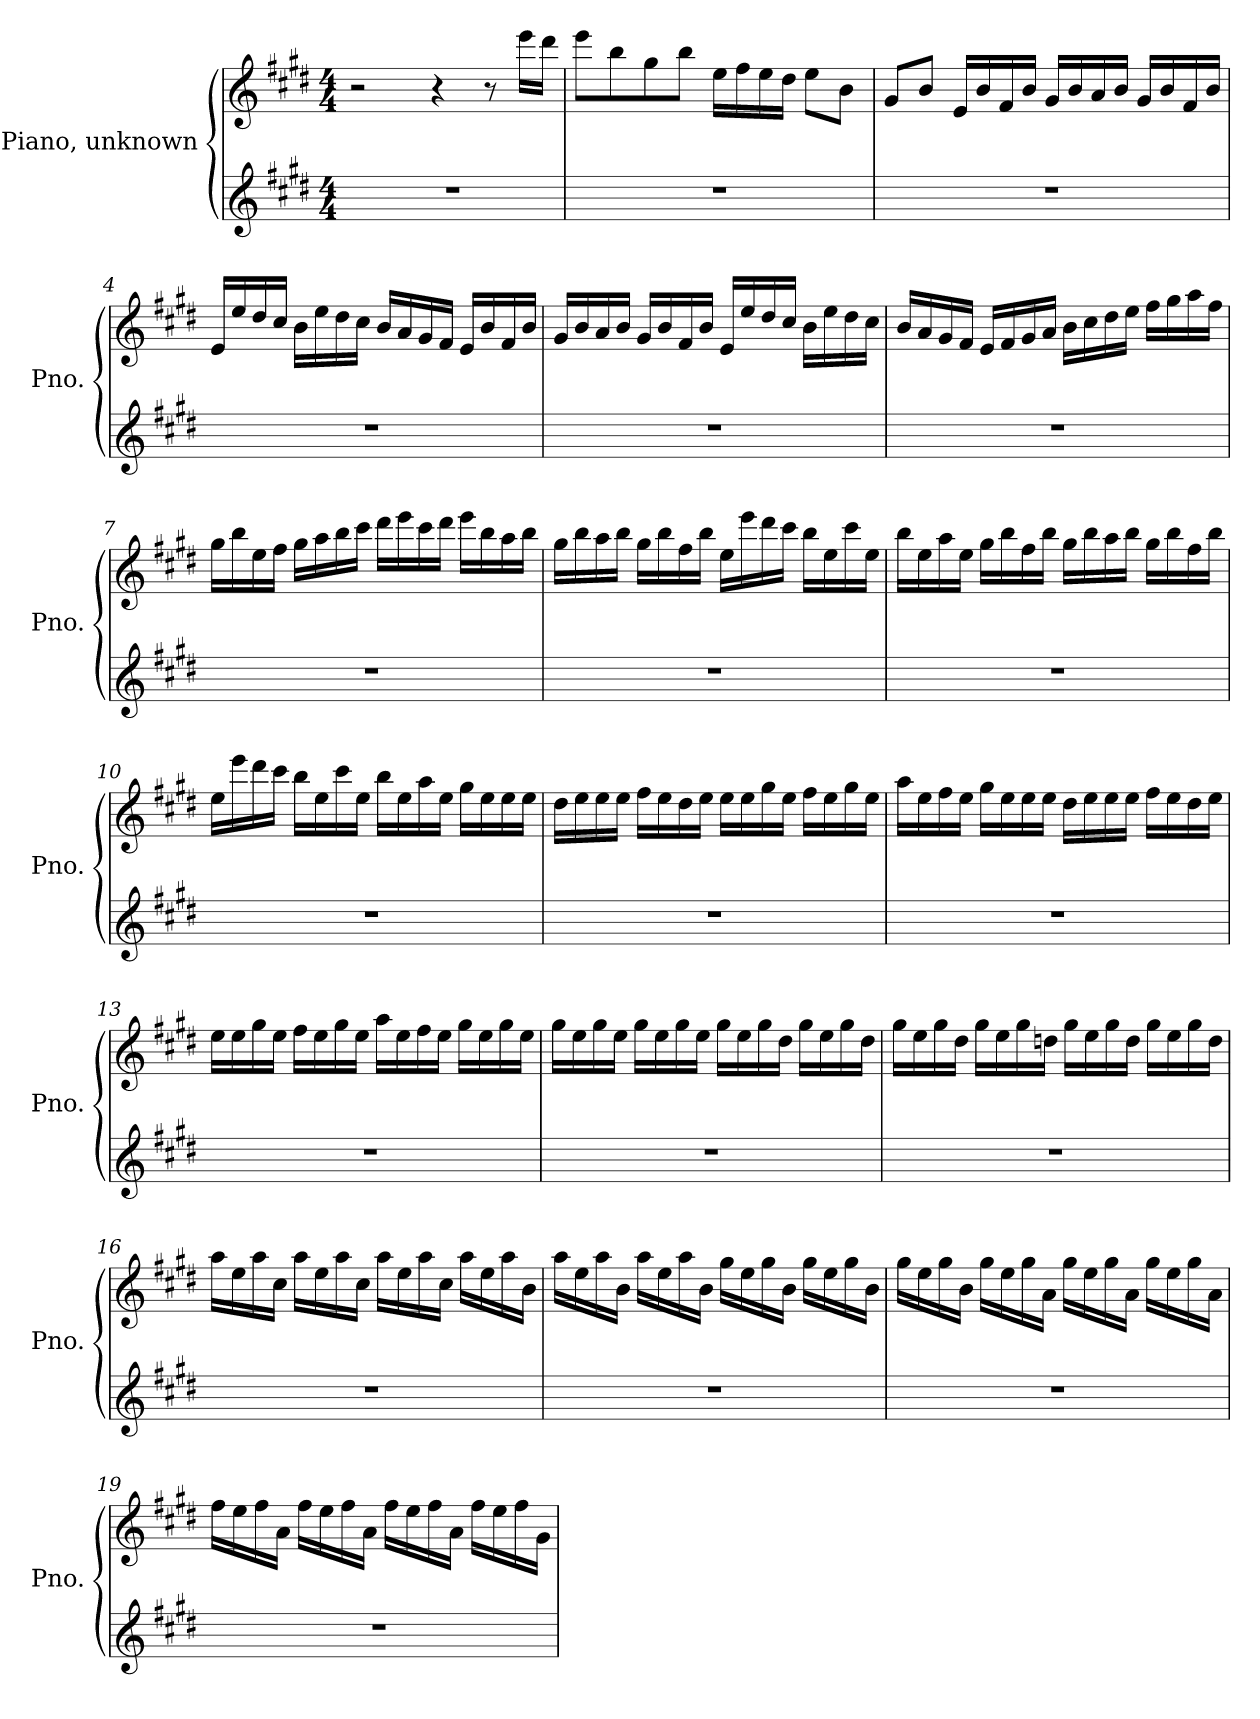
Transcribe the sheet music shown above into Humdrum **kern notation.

**kern	**kern
*part1	*part1
*staff2	*staff1
*I"Piano, unknown	*
*I'Pno.	*
*clefG2	*clefG2
*k[f#c#g#d#]	*k[f#c#g#d#]
*M4/4	*M4/4
*MM120	*MM120
=1	=1
1r	2r
.	4r
.	8r
.	16eee\LL
.	16ddd#\JJ
=2	=2
1r	8eee\L
.	8bb\
.	8gg#\
.	8bb\J
.	16ee\LL
.	16ff#\
.	16ee\
.	16dd#\JJ
.	8ee\L
.	8b\J
=3	=3
1r	8g#/L
.	8b/J
.	16e/LL
.	16b/
.	16f#/
.	16b/JJ
.	16g#/LL
.	16b/
.	16a/
.	16b/JJ
.	16g#/LL
.	16b/
.	16f#/
.	16b/JJ
!!LO:LB:g=z
=4	=4
1r	16e/LL
.	16ee/
.	16dd#/
.	16cc#/JJ
.	16b\LL
.	16ee\
.	16dd#\
.	16cc#\JJ
.	16b/LL
.	16a/
.	16g#/
.	16f#/JJ
.	16e/LL
.	16b/
.	16f#/
.	16b/JJ
=5	=5
1r	16g#/LL
.	16b/
.	16a/
.	16b/JJ
.	16g#/LL
.	16b/
.	16f#/
.	16b/JJ
.	16e/LL
.	16ee/
.	16dd#/
.	16cc#/JJ
.	16b\LL
.	16ee\
.	16dd#\
.	16cc#\JJ
!!LO:LB:g=z
=6	=6
1r	16b/LL
.	16a/
.	16g#/
.	16f#/JJ
.	16e/LL
.	16f#/
.	16g#/
.	16a/JJ
.	16b\LL
.	16cc#\
.	16dd#\
.	16ee\JJ
.	16ff#\LL
.	16gg#\
.	16aa\
.	16ff#\JJ
=7	=7
1r	16gg#\LL
.	16bb\
.	16ee\
.	16ff#\JJ
.	16gg#\LL
.	16aa\
.	16bb\
.	16ccc#\JJ
.	16ddd#\LL
.	16eee\
.	16ccc#\
.	16ddd#\JJ
.	16eee\LL
.	16bb\
.	16aa\
.	16bb\JJ
!!LO:LB:g=z
=8	=8
1r	16gg#\LL
.	16bb\
.	16aa\
.	16bb\JJ
.	16gg#\LL
.	16bb\
.	16ff#\
.	16bb\JJ
.	16ee\LL
.	16eee\
.	16ddd#\
.	16ccc#\JJ
.	16bb\LL
.	16ee\
.	16ccc#\
.	16ee\JJ
=9	=9
1r	16bb\LL
.	16ee\
.	16aa\
.	16ee\JJ
.	16gg#\LL
.	16bb\
.	16ff#\
.	16bb\JJ
.	16gg#\LL
.	16bb\
.	16aa\
.	16bb\JJ
.	16gg#\LL
.	16bb\
.	16ff#\
.	16bb\JJ
!!LO:LB:g=z
=10	=10
1r	16ee\LL
.	16eee\
.	16ddd#\
.	16ccc#\JJ
.	16bb\LL
.	16ee\
.	16ccc#\
.	16ee\JJ
.	16bb\LL
.	16ee\
.	16aa\
.	16ee\JJ
.	16gg#\LL
.	16ee\
.	16ee\
.	16ee\JJ
=11	=11
1r	16dd#\LL
.	16ee\
.	16ee\
.	16ee\JJ
.	16ff#\LL
.	16ee\
.	16dd#\
.	16ee\JJ
.	16ee\LL
.	16ee\
.	16gg#\
.	16ee\JJ
.	16ff#\LL
.	16ee\
.	16gg#\
.	16ee\JJ
!!LO:LB:g=z
=12	=12
1r	16aa\LL
.	16ee\
.	16ff#\
.	16ee\JJ
.	16gg#\LL
.	16ee\
.	16ee\
.	16ee\JJ
.	16dd#\LL
.	16ee\
.	16ee\
.	16ee\JJ
.	16ff#\LL
.	16ee\
.	16dd#\
.	16ee\JJ
=13	=13
1r	16ee\LL
.	16ee\
.	16gg#\
.	16ee\JJ
.	16ff#\LL
.	16ee\
.	16gg#\
.	16ee\JJ
.	16aa\LL
.	16ee\
.	16ff#\
.	16ee\JJ
.	16gg#\LL
.	16ee\
.	16gg#\
.	16ee\JJ
!!LO:PB:g=z
=14	=14
1r	16gg#\LL
.	16ee\
.	16gg#\
.	16ee\JJ
.	16gg#\LL
.	16ee\
.	16gg#\
.	16ee\JJ
.	16gg#\LL
.	16ee\
.	16gg#\
.	16dd#\JJ
.	16gg#\LL
.	16ee\
.	16gg#\
.	16dd#\JJ
=15	=15
1r	16gg#\LL
.	16ee\
.	16gg#\
.	16dd#\JJ
.	16gg#\LL
.	16ee\
.	16gg#\
.	16ddn\JJ
.	16gg#\LL
.	16ee\
.	16gg#\
.	16dd\JJ
.	16gg#\LL
.	16ee\
.	16gg#\
.	16dd\JJ
!!LO:LB:g=z
=16	=16
1r	16aa\LL
.	16ee\
.	16aa\
.	16cc#\JJ
.	16aa\LL
.	16ee\
.	16aa\
.	16cc#\JJ
.	16aa\LL
.	16ee\
.	16aa\
.	16cc#\JJ
.	16aa\LL
.	16ee\
.	16aa\
.	16b\JJ
=17	=17
1r	16aa\LL
.	16ee\
.	16aa\
.	16b\JJ
.	16aa\LL
.	16ee\
.	16aa\
.	16b\JJ
.	16gg#\LL
.	16ee\
.	16gg#\
.	16b\JJ
.	16gg#\LL
.	16ee\
.	16gg#\
.	16b\JJ
!!LO:LB:g=z
=18	=18
1r	16gg#\LL
.	16ee\
.	16gg#\
.	16b\JJ
.	16gg#\LL
.	16ee\
.	16gg#\
.	16a\JJ
.	16gg#\LL
.	16ee\
.	16gg#\
.	16a\JJ
.	16gg#\LL
.	16ee\
.	16gg#\
.	16a\JJ
=19	=19
1r	16ff#\LL
.	16ee\
.	16ff#\
.	16a\JJ
.	16ff#\LL
.	16ee\
.	16ff#\
.	16a\JJ
.	16ff#\LL
.	16ee\
.	16ff#\
.	16a\JJ
.	16ff#\LL
.	16ee\
.	16ff#\
.	16g#\JJ
=	=
*-	*-
